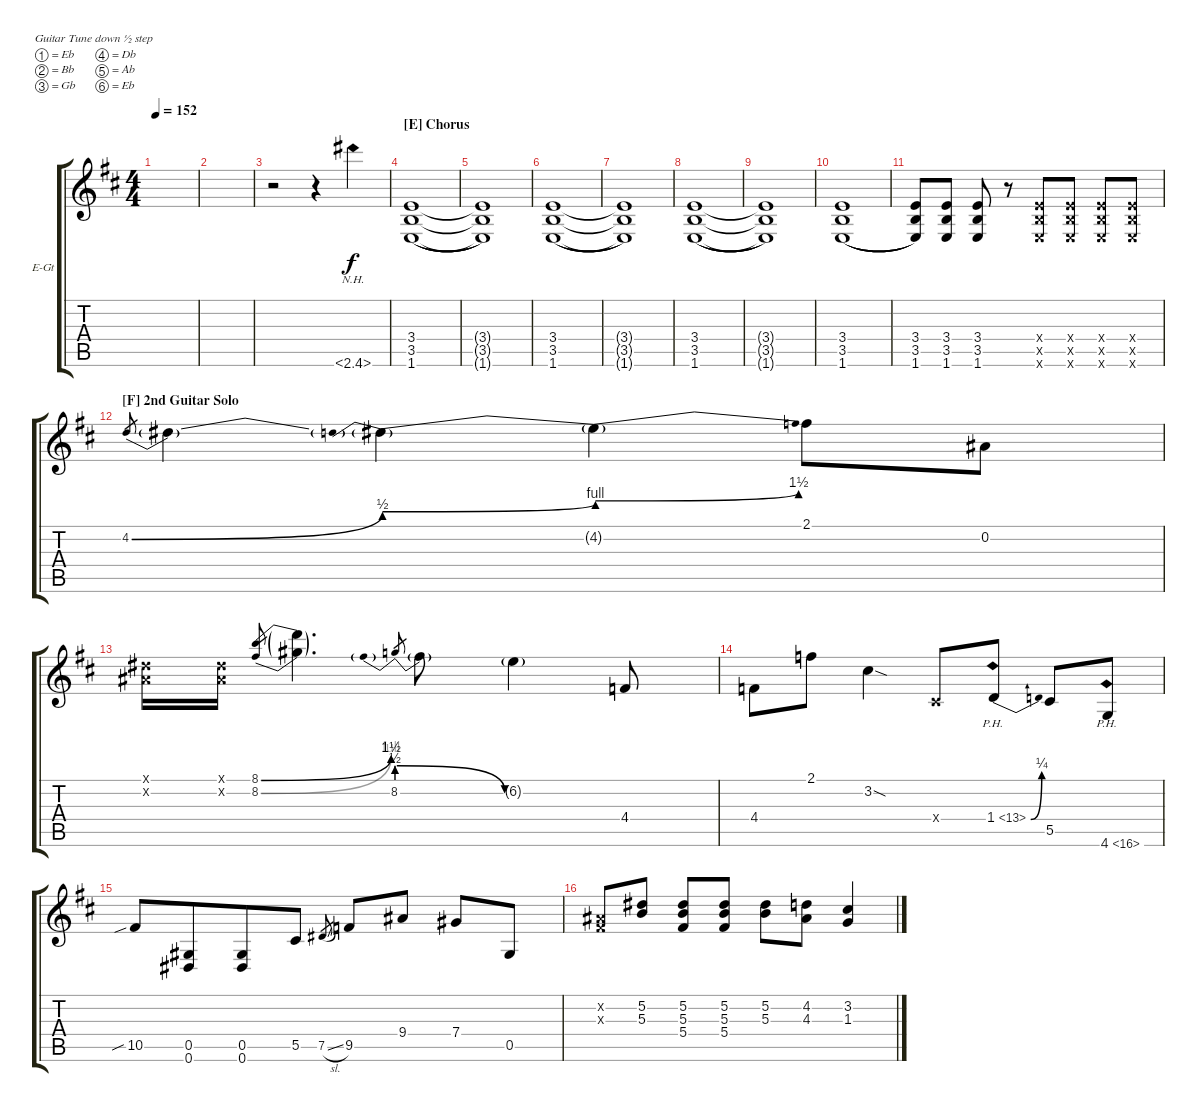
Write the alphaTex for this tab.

\defaultSystemsLayout 4
\bracketExtendMode groupsimilarinstruments
\firstSystemTrackNameOrientation horizontal
\otherSystemsTrackNameOrientation horizontal
\track ("Electric Guitar" "E-Gt") {instrument distortionguitar}
\staff {score tabs}
\tuning (Eb4 Bb3 Gb3 Db3 Ab2 Eb2)
\ts (4 4)
\tempo 152
\clef g2
\scale
1.06305
\ks d
|
\scale
0.936948 |
\scale
1.06305 r.2 r.4 2.6{nh}.4 |
\section ("E" "Chorus")
\scale
0.936948 (1.6 3.5 3.4).1{legatoorigin} |
\scale
1.06305 (1.6{t} 3.5{t} 3.4{t}).1 |
\scale
0.936948 (1.6 3.5 3.4).1{legatoorigin} |
\scale
1.06305 (1.6{t} 3.5{t} 3.4{t}).1 |
\scale
0.936948 (1.6 3.5 3.4).1{legatoorigin} |
\scale
1.06305 (1.6{t} 3.5{t} 3.4{t}).1 |
\scale
0.936948 (1.6 3.5 3.4).1{legatoorigin} |
\scale
1.06305 (1.6 3.5 3.4).8 (1.6 3.4 3.5).8 (1.6 3.5 3.4).8 r.8 (1.6{x} 3.5{x} 3.4{x}).8 (1.6{x} 3.5{x} 3.4{x}).8 (1.6{x} 3.5{x} 3.4{x}).8 (1.6{x} 3.5{x} 3.4{x}).8 |
\section ("F" "2nd Guitar Solo")
\scale
0.936948 4.2{be (bend 0 0 15 2)}.8{gr} 4.2{t}.4 4.2{be (prebendbend 0 2 16.8 4) t}.4 4.2{be (bend 0 4 13.799999999999999 6) t}.4 2.1.8 0.2.8 |
\scale
1.06305 (0.1{x} 0.2{x}).16 (0.1{x} 0.2{x}).16 (8.1{be (bend 0 0 16.2 6)} 8.2{be (bend 0 0 15 4)}).8{gr} (8.1{t} 8.2{t}).4{d} 8.2{be (prebendrelease 0 2 15 0)}.8{gr} 8.2{t}.8 6.2{g}.4 4.4.8 |
\scale
0.936948 4.4.8 2.1.8 3.2{sod}.4 0.4{x}.8 1.4{be (bend 0 0 15 1) ph 12}.8 5.5.8 4.6{ph 12}.8 |
\scale
1.06305 10.5{sib}.8 (0.6 0.5).8{beam merge} (0.6 0.5).8 5.5.8 7.5{sl}.8{gr} 9.5.8 9.4.8 7.4.8 0.5.8 |
\scale
0.936948 (0.2{x} 0.3{x}).8 (5.2 5.3).8 (5.2 5.3 5.4).8 (5.3 5.2 5.4).8 (5.2 5.3).8 (4.3 4.2).8 (1.3 3.2).4
